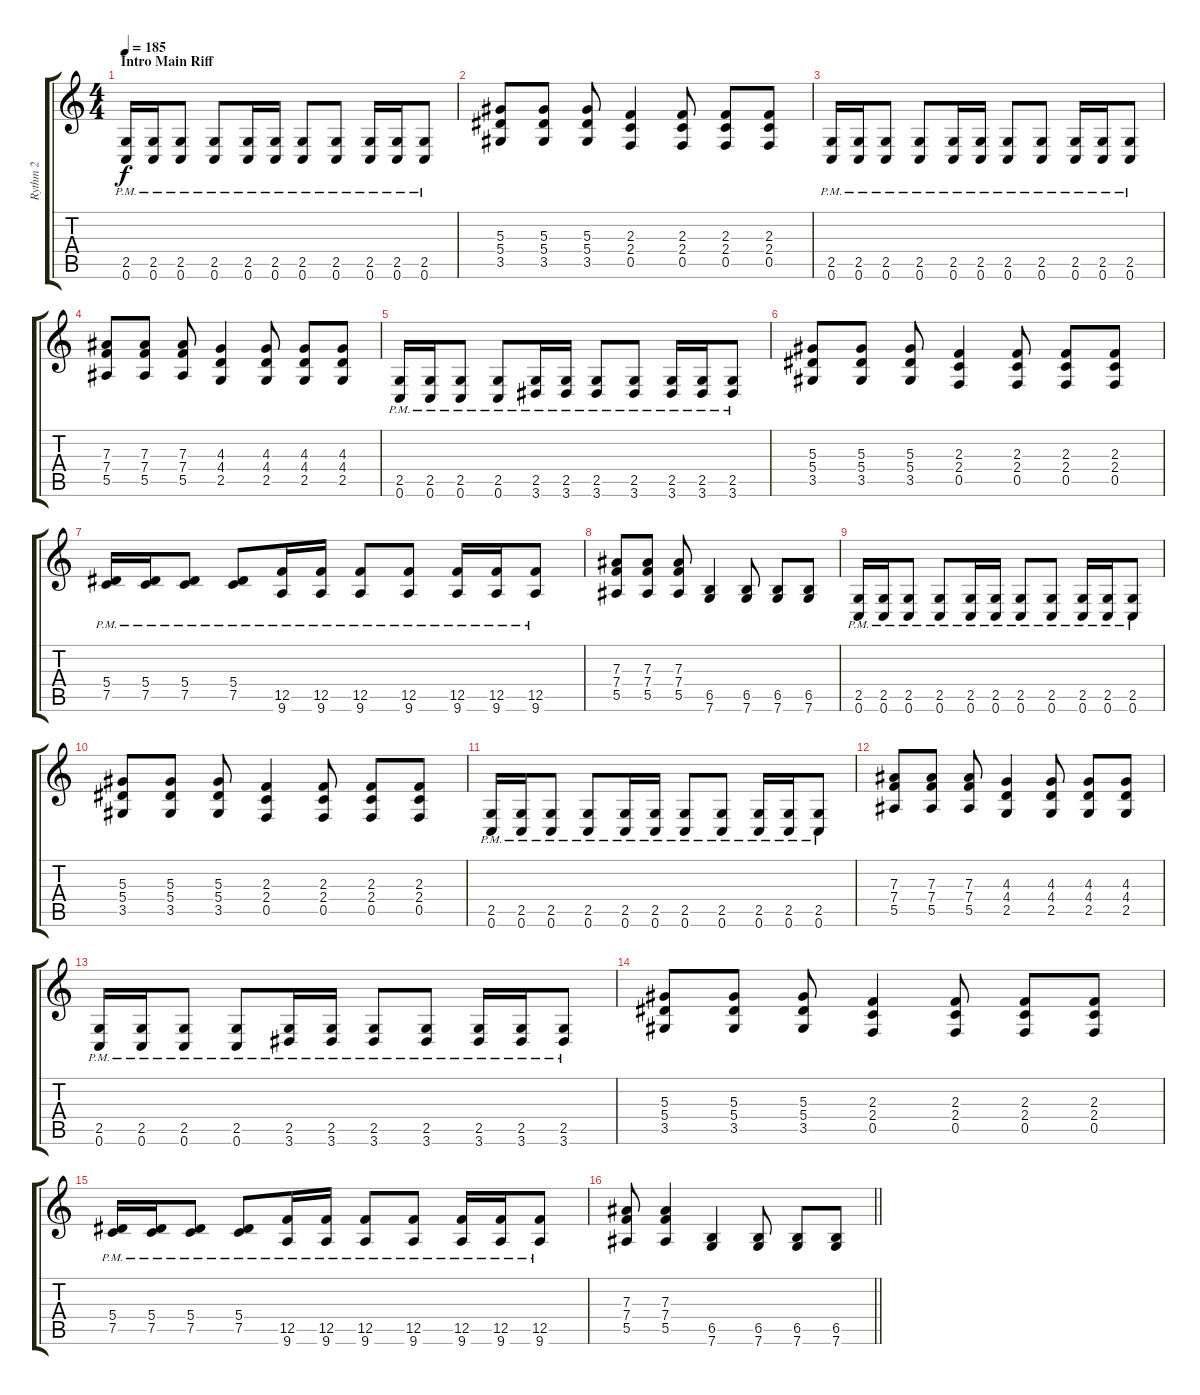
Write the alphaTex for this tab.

\track ("Rythm 2" "Rythm 2") {instrument overdrivenguitar}
\staff {score tabs}
\tuning (C4 G3 Eb3 Bb2 F2 C2) {hide}
\ts (4 4)
\section ("" "Intro Main Riff")
\tempo 185
\clef g2
\ks c
(2.5{pm} 0.6{pm}).16{dy f instrument overdrivenguitar} (2.5{pm} 0.6{pm}).16 (2.5{pm} 0.6{pm}).8 (2.5{pm} 0.6{pm}).8 (2.5{pm} 0.6{pm}).16 (2.5{pm} 0.6{pm}).16 (2.5{pm} 0.6{pm}).8 (2.5{pm} 0.6{pm}).8 (2.5{pm} 0.6{pm}).16 (2.5{pm} 0.6{pm}).16 (2.5{pm} 0.6{pm}).8 |
(5.3 5.4 3.5).8 (5.3 5.4 3.5).8 (5.3 5.4 3.5).8 (2.3 2.4 0.5).4 (2.3 2.4 0.5).8 (2.3 2.4 0.5).8 (2.3 2.4 0.5).8 |
(2.5{pm} 0.6{pm}).16 (2.5{pm} 0.6{pm}).16 (2.5{pm} 0.6{pm}).8 (2.5{pm} 0.6{pm}).8 (2.5{pm} 0.6{pm}).16 (2.5{pm} 0.6{pm}).16 (2.5{pm} 0.6{pm}).8 (2.5{pm} 0.6{pm}).8 (2.5{pm} 0.6{pm}).16 (2.5{pm} 0.6{pm}).16 (2.5{pm} 0.6{pm}).8 |
(7.3 7.4 5.5).8 (7.3 7.4 5.5).8 (7.3 7.4 5.5).8 (4.3 4.4 2.5).4 (4.3 4.4 2.5).8 (4.3 4.4 2.5).8 (4.3 4.4 2.5).8 |
(2.5{pm} 0.6{pm}).16 (2.5{pm} 0.6{pm}).16 (2.5{pm} 0.6{pm}).8 (2.5{pm} 0.6{pm}).8 (2.5{pm} 3.6{pm}).16 (2.5{pm} 3.6{pm}).16 (2.5{pm} 3.6{pm}).8 (2.5{pm} 3.6{pm}).8 (2.5{pm} 3.6{pm}).16 (2.5{pm} 3.6{pm}).16 (2.5{pm} 3.6{pm}).8 |
(5.3 5.4 3.5).8 (5.3 5.4 3.5).8 (5.3 5.4 3.5).8 (2.3 2.4 0.5).4 (2.3 2.4 0.5).8 (2.3 2.4 0.5).8 (2.3 2.4 0.5).8 |
(5.4{pm} 7.5{pm}).16 (5.4{pm} 7.5{pm}).16 (5.4{pm} 7.5{pm}).8 (5.4{pm} 7.5{pm}).8 (12.5{pm} 9.6{pm}).16 (12.5{pm} 9.6{pm}).16 (12.5{pm} 9.6{pm}).8 (12.5{pm} 9.6{pm}).8 (12.5{pm} 9.6{pm}).16 (12.5{pm} 9.6{pm}).16 (12.5{pm} 9.6{pm}).8 |
(7.3 7.4 5.5).8 (7.3 7.4 5.5).8 (7.3 7.4 5.5).8 (6.5 7.6).4 (6.5 7.6).8 (6.5 7.6).8 (6.5 7.6).8 |
(2.5{pm} 0.6{pm}).16 (2.5{pm} 0.6{pm}).16 (2.5{pm} 0.6{pm}).8 (2.5{pm} 0.6{pm}).8 (2.5{pm} 0.6{pm}).16 (2.5{pm} 0.6{pm}).16 (2.5{pm} 0.6{pm}).8 (2.5{pm} 0.6{pm}).8 (2.5{pm} 0.6{pm}).16 (2.5{pm} 0.6{pm}).16 (2.5{pm} 0.6{pm}).8 |
(5.3 5.4 3.5).8 (5.3 5.4 3.5).8 (5.3 5.4 3.5).8 (2.3 2.4 0.5).4 (2.3 2.4 0.5).8 (2.3 2.4 0.5).8 (2.3 2.4 0.5).8 |
(2.5{pm} 0.6{pm}).16 (2.5{pm} 0.6{pm}).16 (2.5{pm} 0.6{pm}).8 (2.5{pm} 0.6{pm}).8 (2.5{pm} 0.6{pm}).16 (2.5{pm} 0.6{pm}).16 (2.5{pm} 0.6{pm}).8 (2.5{pm} 0.6{pm}).8 (2.5{pm} 0.6{pm}).16 (2.5{pm} 0.6{pm}).16 (2.5{pm} 0.6{pm}).8 |
(7.3 7.4 5.5).8 (7.3 7.4 5.5).8 (7.3 7.4 5.5).8 (4.3 4.4 2.5).4 (4.3 4.4 2.5).8 (4.3 4.4 2.5).8 (4.3 4.4 2.5).8 |
(2.5{pm} 0.6{pm}).16 (2.5{pm} 0.6{pm}).16 (2.5{pm} 0.6{pm}).8 (2.5{pm} 0.6{pm}).8 (2.5{pm} 3.6{pm}).16 (2.5{pm} 3.6{pm}).16 (2.5{pm} 3.6{pm}).8 (2.5{pm} 3.6{pm}).8 (2.5{pm} 3.6{pm}).16 (2.5{pm} 3.6{pm}).16 (2.5{pm} 3.6{pm}).8 |
(5.3 5.4 3.5).8 (5.3 5.4 3.5).8 (5.3 5.4 3.5).8 (2.3 2.4 0.5).4 (2.3 2.4 0.5).8 (2.3 2.4 0.5).8 (2.3 2.4 0.5).8 |
(5.4{pm} 7.5{pm}).16 (5.4{pm} 7.5{pm}).16 (5.4{pm} 7.5{pm}).8 (5.4{pm} 7.5{pm}).8 (12.5{pm} 9.6{pm}).16 (12.5{pm} 9.6{pm}).16 (12.5{pm} 9.6{pm}).8 (12.5{pm} 9.6{pm}).8 (12.5{pm} 9.6{pm}).16 (12.5{pm} 9.6{pm}).16 (12.5{pm} 9.6{pm}).8 |
\barLineRight lightlight
(7.3 7.4 5.5).8 (7.3 7.4 5.5).4 (6.5 7.6).4 (6.5 7.6).8 (6.5 7.6).8 (6.5 7.6).8
